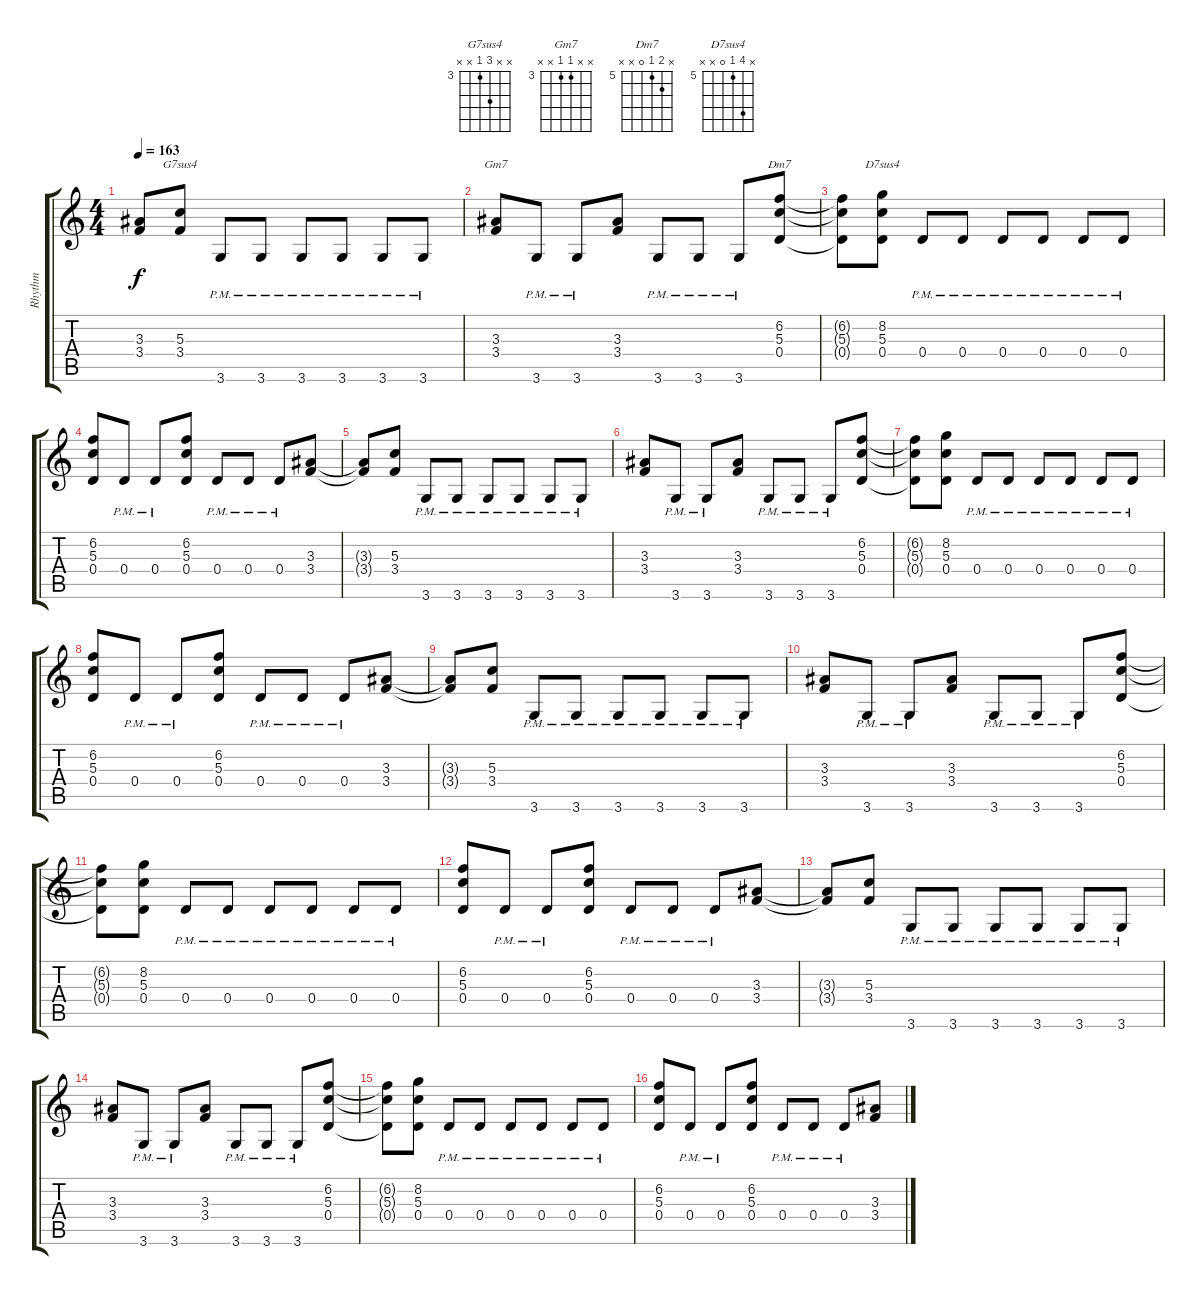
\track ("Rhythm" "Rhythm") {instrument distortionguitar}
\staff {score tabs}
\tuning (E4 B3 G3 D3 A2 E2) {hide}
\chord ("G7sus4" x x 5 3 x x) {firstfret 3}
\chord ("Gm7" x x 3 3 x x) {firstfret 3}
\chord ("Dm7" x 6 5 0 x x) {firstfret 5}
\chord ("D7sus4" x 8 5 0 x x) {firstfret 5}
\ts (4 4)
\tempo 163
\clef g2
\ks c
(3.3{t} 3.4{t}).8{dy f} (5.3 3.4).8{ch "G7sus4"} 3.6{pm}.8 3.6{pm}.8 3.6{pm}.8 3.6{pm}.8 3.6{pm}.8 3.6{pm}.8 |
(3.3 3.4).8{ch "Gm7"} 3.6{pm}.8 3.6{pm}.8 (3.3 3.4).8 3.6{pm}.8 3.6{pm}.8 3.6{pm}.8 (6.2 5.3 0.4).8{ch "Dm7"} |
(6.2{t} 5.3{t} 0.4{t}).8 (8.2 5.3 0.4).8{ch "D7sus4"} 0.4{pm}.8 0.4{pm}.8 0.4{pm}.8 0.4{pm}.8 0.4{pm}.8 0.4{pm}.8 |
(6.2 5.3 0.4).8 0.4{pm}.8 0.4{pm}.8 (6.2 5.3 0.4).8 0.4{pm}.8 0.4{pm}.8 0.4{pm}.8 (3.3 3.4).8 |
(3.3{t} 3.4{t}).8 (5.3 3.4).8 3.6{pm}.8 3.6{pm}.8 3.6{pm}.8 3.6{pm}.8 3.6{pm}.8 3.6{pm}.8 |
(3.3 3.4).8 3.6{pm}.8 3.6{pm}.8 (3.3 3.4).8 3.6{pm}.8 3.6{pm}.8 3.6{pm}.8 (6.2 5.3 0.4).8 |
(6.2{t} 5.3{t} 0.4{t}).8 (8.2 5.3 0.4).8 0.4{pm}.8 0.4{pm}.8 0.4{pm}.8 0.4{pm}.8 0.4{pm}.8 0.4{pm}.8 |
(6.2 5.3 0.4).8 0.4{pm}.8 0.4{pm}.8 (6.2 5.3 0.4).8 0.4{pm}.8 0.4{pm}.8 0.4{pm}.8 (3.3 3.4).8 |
(3.3{t} 3.4{t}).8 (5.3 3.4).8 3.6{pm}.8 3.6{pm}.8 3.6{pm}.8 3.6{pm}.8 3.6{pm}.8 3.6{pm}.8 |
(3.3 3.4).8 3.6{pm}.8 3.6{pm}.8 (3.3 3.4).8 3.6{pm}.8 3.6{pm}.8 3.6{pm}.8 (6.2 5.3 0.4).8 |
(6.2{t} 5.3{t} 0.4{t}).8 (8.2 5.3 0.4).8 0.4{pm}.8 0.4{pm}.8 0.4{pm}.8 0.4{pm}.8 0.4{pm}.8 0.4{pm}.8 |
(6.2 5.3 0.4).8 0.4{pm}.8 0.4{pm}.8 (6.2 5.3 0.4).8 0.4{pm}.8 0.4{pm}.8 0.4{pm}.8 (3.3 3.4).8 |
(3.3{t} 3.4{t}).8 (5.3 3.4).8 3.6{pm}.8 3.6{pm}.8 3.6{pm}.8 3.6{pm}.8 3.6{pm}.8 3.6{pm}.8 |
(3.3 3.4).8 3.6{pm}.8 3.6{pm}.8 (3.3 3.4).8 3.6{pm}.8 3.6{pm}.8 3.6{pm}.8 (6.2 5.3 0.4).8 |
(6.2{t} 5.3{t} 0.4{t}).8 (8.2 5.3 0.4).8 0.4{pm}.8 0.4{pm}.8 0.4{pm}.8 0.4{pm}.8 0.4{pm}.8 0.4{pm}.8 |
(6.2 5.3 0.4).8 0.4{pm}.8 0.4{pm}.8 (6.2 5.3 0.4).8 0.4{pm}.8 0.4{pm}.8 0.4{pm}.8 (3.3 3.4).8
